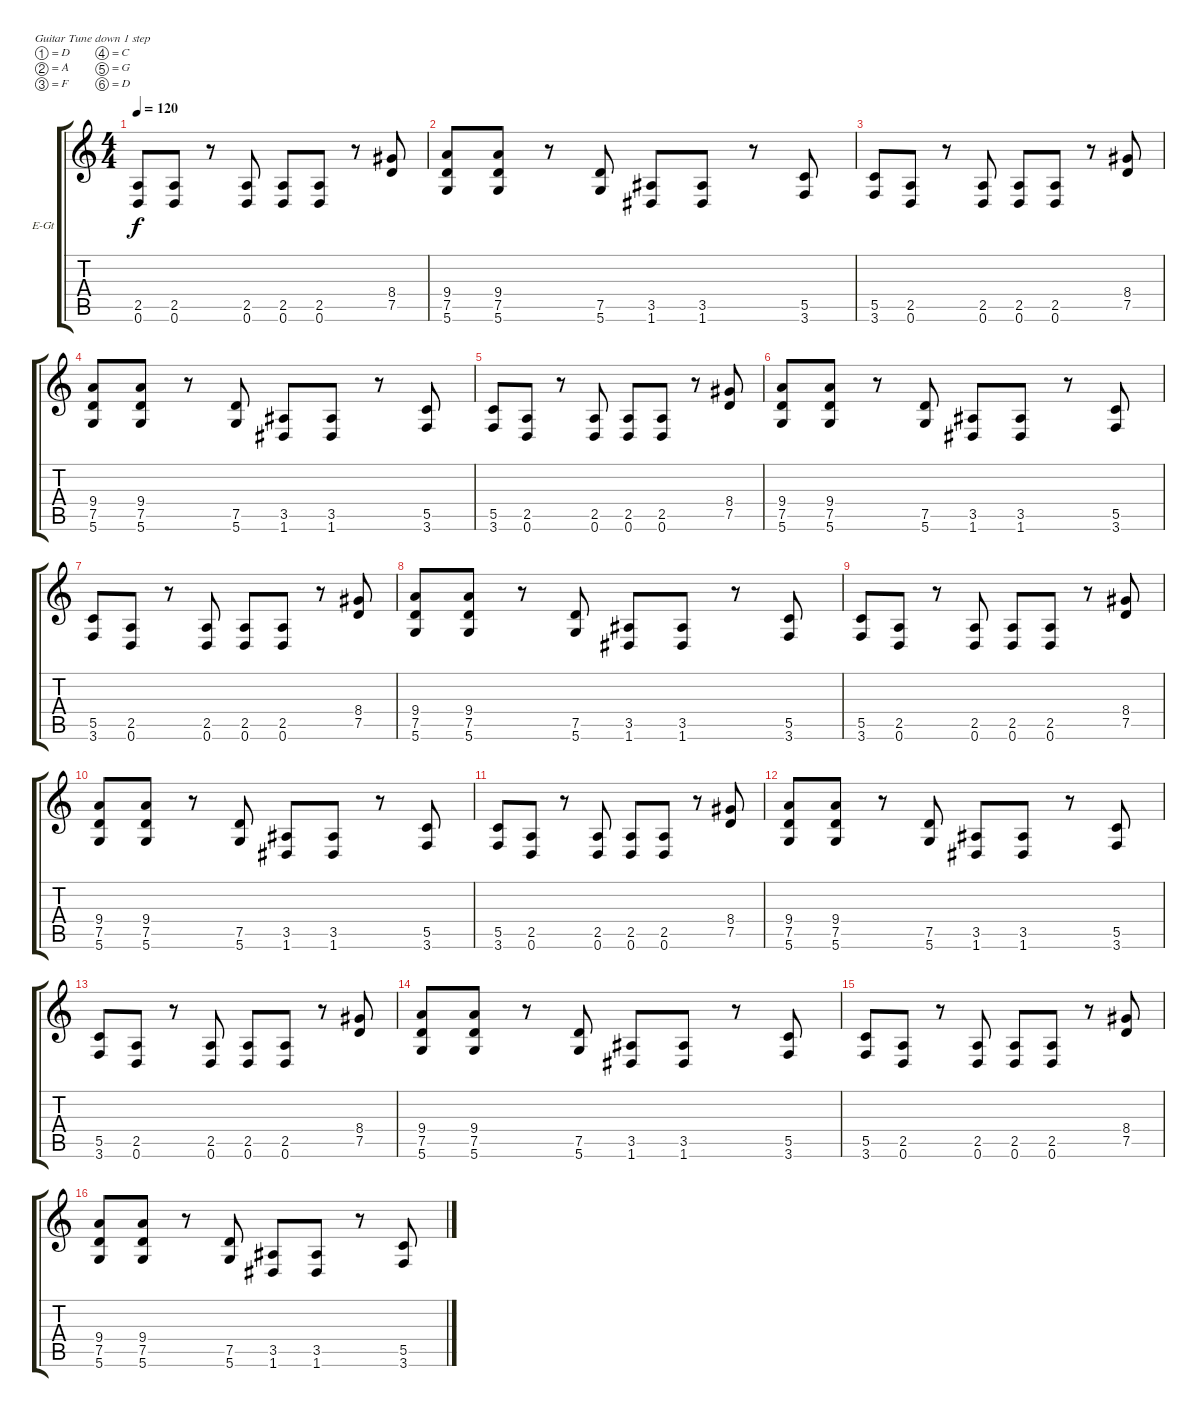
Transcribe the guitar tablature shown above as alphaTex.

\bracketExtendMode groupsimilarinstruments
\firstSystemTrackNameOrientation horizontal
\otherSystemsTrackNameOrientation horizontal
\track ("Kaleb - Rhythm" "E-Gt") {instrument distortionguitar}
\staff {score tabs}
\tuning (D4 A3 F3 C3 G2 D2)
\ts (4 4)
\tempo 120
\clef g2
\ks c
(2.5 0.6).8{dy f} (0.6 2.5).8 r.8 (0.6 2.5).8 (2.5 0.6).8 (2.5 0.6).8 r.8 (7.5 8.4).8 |
(9.4 7.5 5.6).8 (7.5 9.4 5.6).8 r.8 (7.5 5.6).8 (3.5 1.6).8 (3.5 1.6).8 r.8 (5.5 3.6).8 |
(5.5 3.6).8 (0.6 2.5).8 r.8 (0.6 2.5).8 (2.5 0.6).8 (2.5 0.6).8 r.8 (7.5 8.4).8 |
(9.4 7.5 5.6).8 (7.5 9.4 5.6).8 r.8 (7.5 5.6).8 (3.5 1.6).8 (3.5 1.6).8 r.8 (5.5 3.6).8 |
(5.5 3.6).8 (0.6 2.5).8 r.8 (0.6 2.5).8 (2.5 0.6).8 (2.5 0.6).8 r.8 (7.5 8.4).8 |
(9.4 7.5 5.6).8 (7.5 9.4 5.6).8 r.8 (7.5 5.6).8 (3.5 1.6).8 (3.5 1.6).8 r.8 (5.5 3.6).8 |
(5.5 3.6).8 (0.6 2.5).8 r.8 (0.6 2.5).8 (2.5 0.6).8 (2.5 0.6).8 r.8 (7.5 8.4).8 |
(9.4 7.5 5.6).8 (7.5 9.4 5.6).8 r.8 (7.5 5.6).8 (3.5 1.6).8 (3.5 1.6).8 r.8 (5.5 3.6).8 |
(5.5 3.6).8 (0.6 2.5).8 r.8 (0.6 2.5).8 (2.5 0.6).8 (2.5 0.6).8 r.8 (7.5 8.4).8 |
(9.4 7.5 5.6).8 (7.5 9.4 5.6).8 r.8 (7.5 5.6).8 (3.5 1.6).8 (3.5 1.6).8 r.8 (5.5 3.6).8 |
(5.5 3.6).8 (0.6 2.5).8 r.8 (0.6 2.5).8 (2.5 0.6).8 (2.5 0.6).8 r.8 (7.5 8.4).8 |
(9.4 7.5 5.6).8 (7.5 9.4 5.6).8 r.8 (7.5 5.6).8 (3.5 1.6).8 (3.5 1.6).8 r.8 (5.5 3.6).8 |
(5.5 3.6).8 (0.6 2.5).8 r.8 (0.6 2.5).8 (2.5 0.6).8 (2.5 0.6).8 r.8 (7.5 8.4).8 |
(9.4 7.5 5.6).8 (7.5 9.4 5.6).8 r.8 (7.5 5.6).8 (3.5 1.6).8 (3.5 1.6).8 r.8 (5.5 3.6).8 |
(5.5 3.6).8 (0.6 2.5).8 r.8 (0.6 2.5).8 (2.5 0.6).8 (2.5 0.6).8 r.8 (7.5 8.4).8 |
(9.4 7.5 5.6).8 (7.5 9.4 5.6).8 r.8 (7.5 5.6).8 (3.5 1.6).8 (3.5 1.6).8 r.8 (5.5 3.6).8
